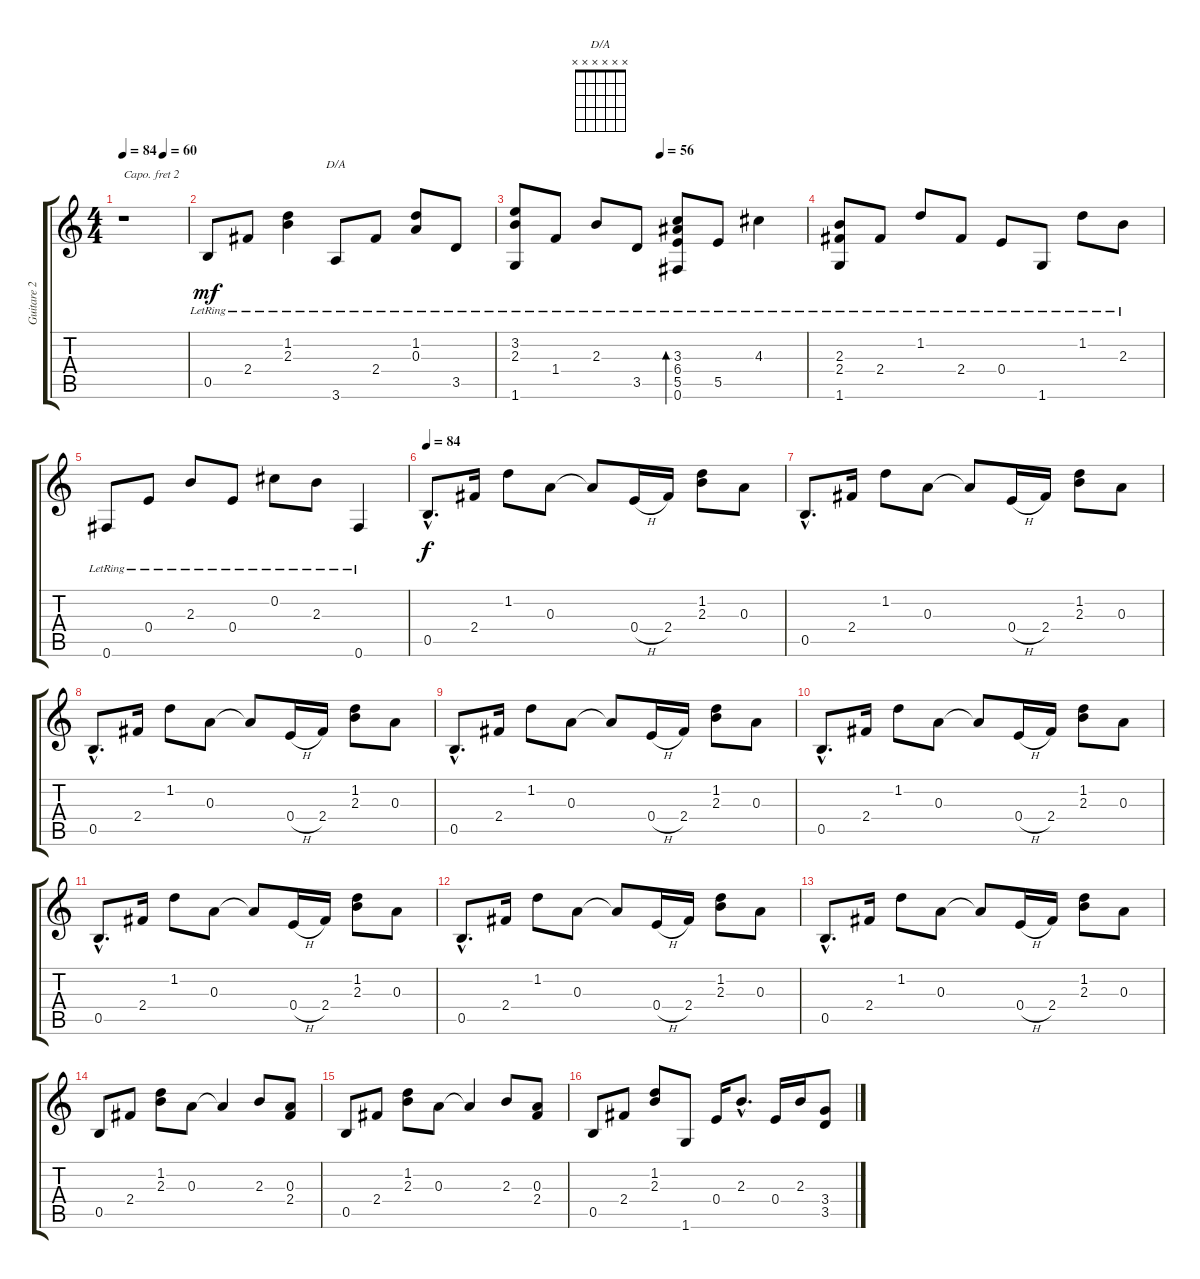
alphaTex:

\track ("Guitare 2" "Guitare 2") {instrument acousticguitarsteel}
\staff {score tabs}
\capo 2
\tuning (E4 B3 G3 D3 A2 E2) {hide}
\chord ("D/A" x x x x x x) {firstfret 0}
\ts (4 4)
\tempo 84
\tempo (60 0.625)
\tempo 84
\clef g2
\ks c
r.1{dy mf instrument acousticguitarsteel} |
0.5{lr}.8 2.4{lr}.8 (1.2{lr} 2.3{lr}).4 3.6{lr}.8{ch "D/A"} 2.4{lr}.8 (1.2{lr} 0.3{lr}).8 3.5{lr}.8 |
\tempo (56 0.5)
(3.2{lr} 2.3{lr} 1.6{lr}).8 1.4{lr}.8 2.3{lr}.8 3.5{lr}.8 (3.3{lr} 6.4{lr} 5.5{lr} 0.6{lr}).8{bd 60} 5.5{lr}.8 4.3{lr}.4 |
(2.3{lr} 2.4{lr} 1.6{lr}).8 2.4{lr}.8 1.2{lr}.8 2.4{lr}.8 0.4{lr}.8 1.6{lr}.8 1.2{lr}.8 2.3{lr}.8 |
0.6{lr}.8 0.4{lr}.8 2.3{lr}.8 0.4{lr}.8 0.2{lr}.8 2.3{lr}.8 0.6{lr}.4 |
\tempo 84
0.5{hac}.8{d dy f} 2.4.16 1.2.8 0.3.8 0.3{t}.8 0.4{h}.16 2.4.16 (1.2 2.3).8 0.3.8 |
0.5{hac}.8{d} 2.4.16 1.2.8 0.3.8 0.3{t}.8 0.4{h}.16 2.4.16 (1.2 2.3).8 0.3.8 |
0.5{hac}.8{d} 2.4.16 1.2.8 0.3.8 0.3{t}.8 0.4{h}.16 2.4.16 (1.2 2.3).8 0.3.8 |
0.5{hac}.8{d} 2.4.16 1.2.8 0.3.8 0.3{t}.8 0.4{h}.16 2.4.16 (1.2 2.3).8 0.3.8 |
0.5{hac}.8{d} 2.4.16 1.2.8 0.3.8 0.3{t}.8 0.4{h}.16 2.4.16 (1.2 2.3).8 0.3.8 |
0.5{hac}.8{d} 2.4.16 1.2.8 0.3.8 0.3{t}.8 0.4{h}.16 2.4.16 (1.2 2.3).8 0.3.8 |
0.5{hac}.8{d} 2.4.16 1.2.8 0.3.8 0.3{t}.8 0.4{h}.16 2.4.16 (1.2 2.3).8 0.3.8 |
0.5{hac}.8{d} 2.4.16 1.2.8 0.3.8 0.3{t}.8 0.4{h}.16 2.4.16 (1.2 2.3).8 0.3.8 |
0.5.8 2.4.8 (1.2 2.3).8 0.3.8 0.3{t}.4 2.3.8 (0.3 2.4).8 |
0.5.8 2.4.8 (1.2 2.3).8 0.3.8 0.3{t}.4 2.3.8 (0.3 2.4).8 |
0.5.8 2.4.8 (1.2 2.3).8 1.6.8 0.4.16 2.3{hac}.8{d} 0.4.16 2.3.16 (3.4 3.5).8
